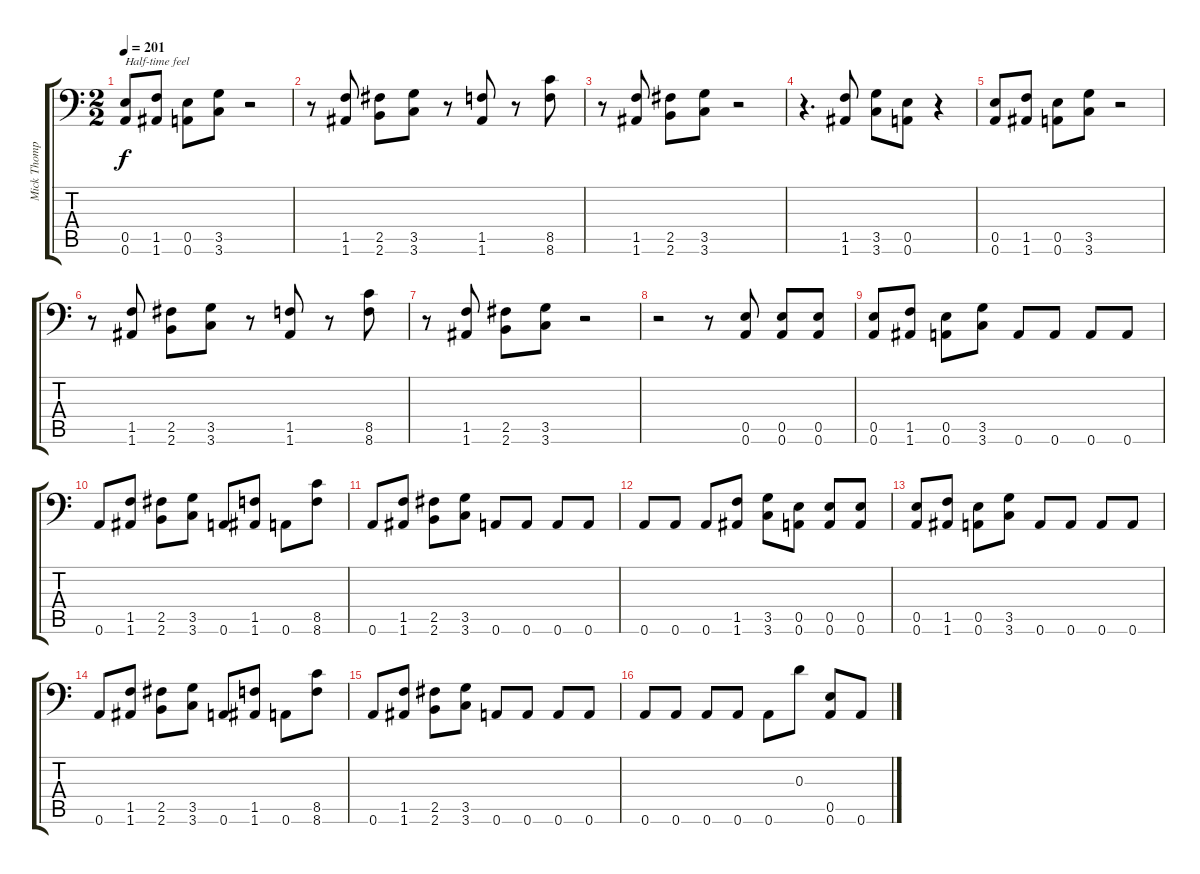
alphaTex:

\track ("Mick Thompson" "Mick Thomp") {instrument distortionguitar}
\staff {score tabs}
\tuning (B3 Gb3 D3 A2 E2 A1) {hide}
\ts (2 2)
\tempo 201
\clef f4
\ks c
(0.5 0.6).8{txt "Half-time feel" dy f} (1.5 1.6).8 (0.5 0.6).8 (3.5 3.6).8 r.2 |
r.8 (1.5 1.6).8 (2.5 2.6).8 (3.5 3.6).8 r.8 (1.5 1.6).8 r.8 (8.5 8.6).8 |
r.8 (1.5 1.6).8 (2.5 2.6).8 (3.5 3.6).8 r.2 |
r.4{d} (1.5 1.6).8 (3.5 3.6).8 (0.5 0.6).8 r.4 |
(0.5 0.6).8 (1.5 1.6).8 (0.5 0.6).8 (3.5 3.6).8 r.2 |
r.8 (1.5 1.6).8 (2.5 2.6).8 (3.5 3.6).8 r.8 (1.5 1.6).8 r.8 (8.5 8.6).8 |
r.8 (1.5 1.6).8 (2.5 2.6).8 (3.5 3.6).8 r.2 |
r.2 r.8 (0.5 0.6).8 (0.5 0.6).8 (0.5 0.6).8 |
(0.5 0.6).8 (1.5 1.6).8 (0.5 0.6).8 (3.5 3.6).8 0.6.8 0.6.8 0.6.8 0.6.8 |
0.6.8 (1.5 1.6).8 (2.5 2.6).8 (3.5 3.6).8 0.6.8 (1.5 1.6).8 0.6.8 (8.5 8.6).8 |
0.6.8 (1.5 1.6).8 (2.5 2.6).8 (3.5 3.6).8 0.6.8 0.6.8 0.6.8 0.6.8 |
0.6.8 0.6.8 0.6.8 (1.5 1.6).8 (3.5 3.6).8 (0.5 0.6).8 (0.5 0.6).8 (0.5 0.6).8 |
(0.5 0.6).8 (1.5 1.6).8 (0.5 0.6).8 (3.5 3.6).8 0.6.8 0.6.8 0.6.8 0.6.8 |
0.6.8 (1.5 1.6).8 (2.5 2.6).8 (3.5 3.6).8 0.6.8 (1.5 1.6).8 0.6.8 (8.5 8.6).8 |
0.6.8 (1.5 1.6).8 (2.5 2.6).8 (3.5 3.6).8 0.6.8 0.6.8 0.6.8 0.6.8 |
0.6.8 0.6.8 0.6.8 0.6.8 0.6.8 0.3.8 (0.5 0.6).8 0.6.8
